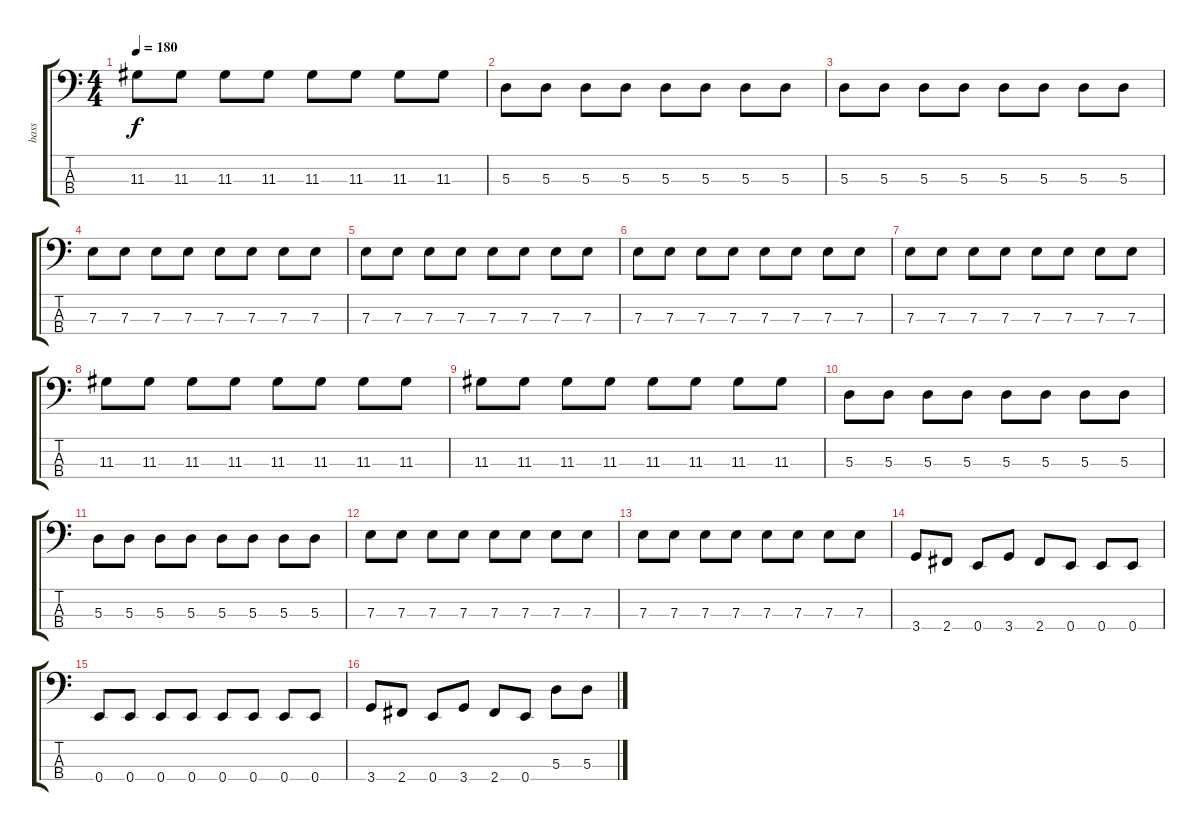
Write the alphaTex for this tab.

\track ("bass" "bass") {instrument electricbassfinger}
\staff {score tabs}
\tuning (G2 D2 A1 E1) {hide}
\ts (4 4)
\tempo 180
\clef f4
\ks c
11.3.8{dy f} 11.3.8 11.3.8 11.3.8 11.3.8 11.3.8 11.3.8 11.3.8 |
5.3.8 5.3.8 5.3.8 5.3.8 5.3.8 5.3.8 5.3.8 5.3.8 |
5.3.8 5.3.8 5.3.8 5.3.8 5.3.8 5.3.8 5.3.8 5.3.8 |
7.3.8 7.3.8 7.3.8 7.3.8 7.3.8 7.3.8 7.3.8 7.3.8 |
7.3.8 7.3.8 7.3.8 7.3.8 7.3.8 7.3.8 7.3.8 7.3.8 |
7.3.8 7.3.8 7.3.8 7.3.8 7.3.8 7.3.8 7.3.8 7.3.8 |
7.3.8 7.3.8 7.3.8 7.3.8 7.3.8 7.3.8 7.3.8 7.3.8 |
11.3.8 11.3.8 11.3.8 11.3.8 11.3.8 11.3.8 11.3.8 11.3.8 |
11.3.8 11.3.8 11.3.8 11.3.8 11.3.8 11.3.8 11.3.8 11.3.8 |
5.3.8 5.3.8 5.3.8 5.3.8 5.3.8 5.3.8 5.3.8 5.3.8 |
5.3.8 5.3.8 5.3.8 5.3.8 5.3.8 5.3.8 5.3.8 5.3.8 |
7.3.8 7.3.8 7.3.8 7.3.8 7.3.8 7.3.8 7.3.8 7.3.8 |
7.3.8 7.3.8 7.3.8 7.3.8 7.3.8 7.3.8 7.3.8 7.3.8 |
3.4.8 2.4.8 0.4.8 3.4.8 2.4.8 0.4.8 0.4.8 0.4.8 |
0.4.8 0.4.8 0.4.8 0.4.8 0.4.8 0.4.8 0.4.8 0.4.8 |
3.4.8 2.4.8 0.4.8 3.4.8 2.4.8 0.4.8 5.3.8 5.3.8
